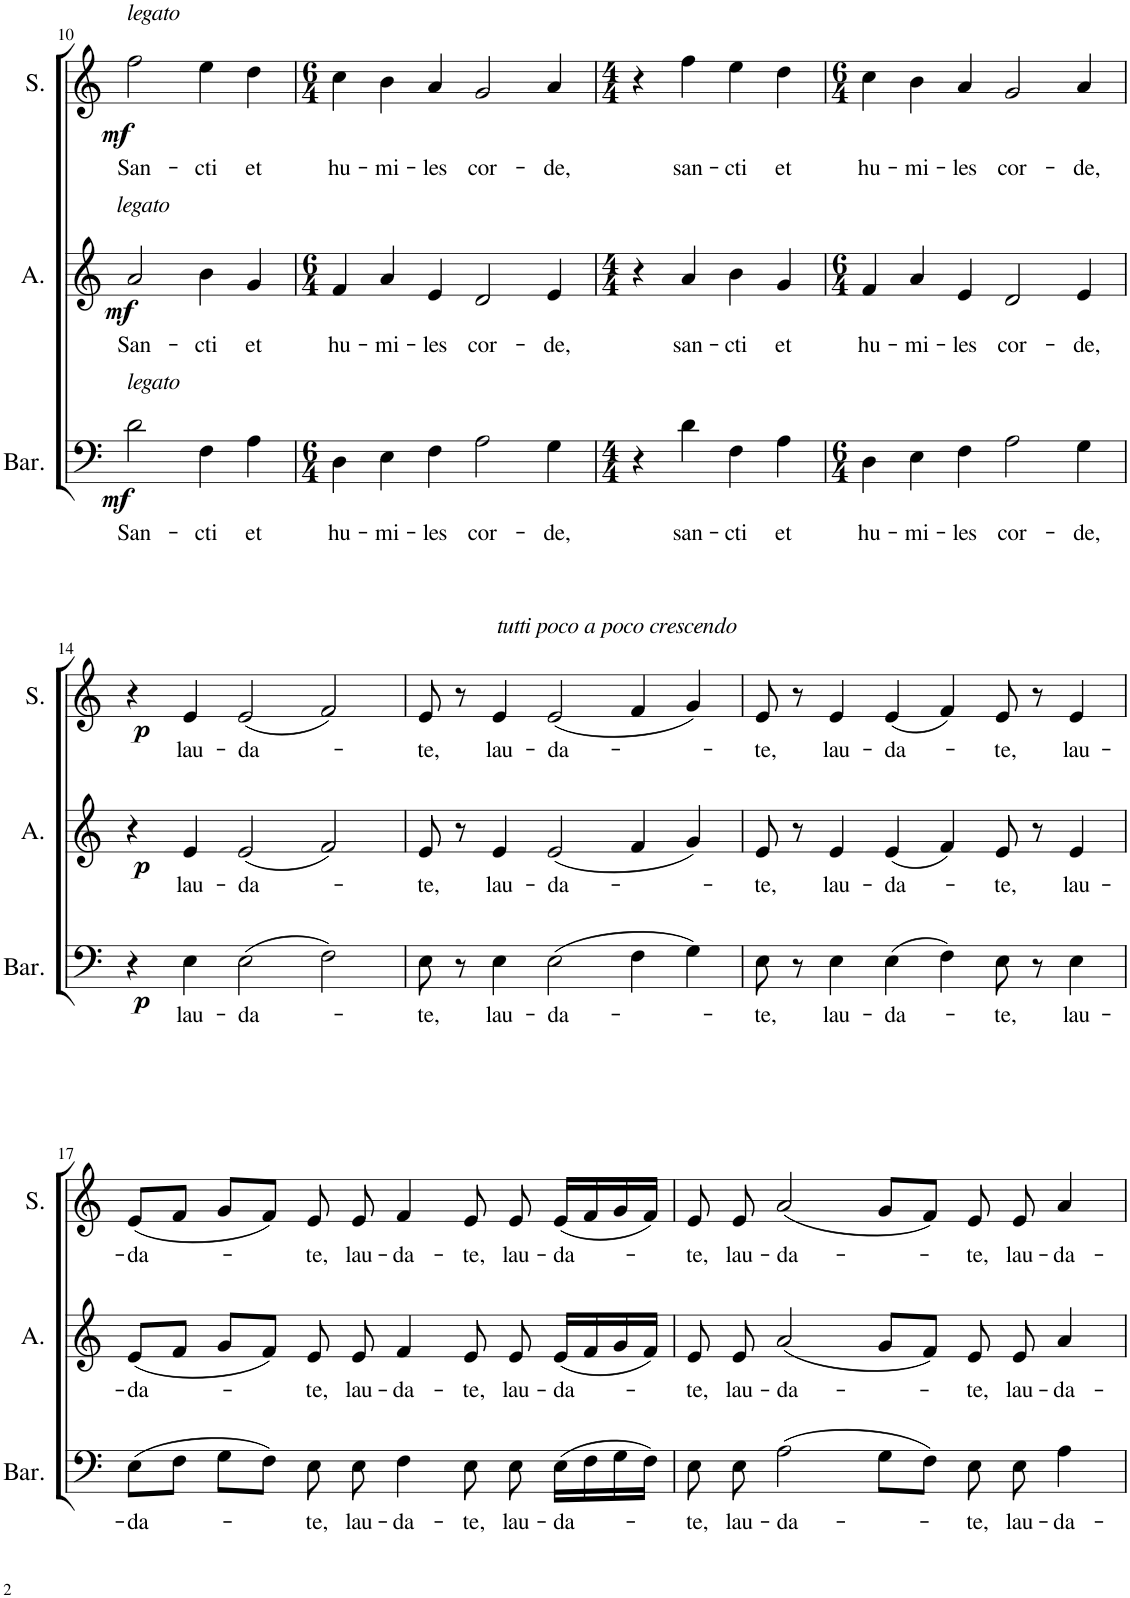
**kern	**text	**dynam	**kern	**text	**dynam	**kern	**text	**dynam
*part3	*part3	*part3	*part2	*part2	*part2	*part1	*part1	*part1
*staff3	*staff3	*staff3	*staff2	*staff2	*staff2	*staff1	*staff1	*staff1
*I"Baritone	*	*	*I"Alto	*	*	*I"Soprano	*	*
*I'Bar.	*	*	*I'A.	*	*	*I'S.	*	*
!!LO:PB:g=z
*clefF4	*	*	*clefG2	*	*	*clefG2	*	*
*k[]	*	*	*k[]	*	*	*k[]	*	*
*M4/4	*	*	*M4/4	*	*	*M4/4	*	*
=10	=10	=10	=10	=10	=10	=10	=10	=10
!	!	!	!	!	!	!LO:TX:a:i:t=legato	!	!
!	!	!	!LO:TX:a:i:t=legato	!	!	!	!	!
!LO:TX:a:i:t=legato	!	!	!	!	!	!	!	!
!	!LO:LY:b	!LO:DY:b	!	!LO:LY:b	!LO:DY:b	!	!LO:LY:b	!LO:DY:b
2d\	San-	mf	2a/	San-	mf	2ff\	San-	mf
!	!LO:LY:b	!	!	!LO:LY:b	!	!	!LO:LY:b	!
4F\	-cti	.	4b\	-cti	.	4ee\	-cti	.
!	!LO:LY:b	!	!	!LO:LY:b	!	!	!LO:LY:b	!
4A\	et	.	4g/	et	.	4dd\	et	.
=11	=11	=11	=11	=11	=11	=11	=11	=11
*M6/4	*	*	*M6/4	*	*	*M6/4	*	*
!	!LO:LY:b	!	!	!LO:LY:b	!	!	!LO:LY:b	!
4D\	hu-	.	4f/	hu-	.	4cc\	hu-	.
!	!LO:LY:b	!	!	!LO:LY:b	!	!	!LO:LY:b	!
4E\	-mi-	.	4a/	-mi-	.	4b\	-mi-	.
!	!LO:LY:b	!	!	!LO:LY:b	!	!	!LO:LY:b	!
4F\	-les	.	4e/	-les	.	4a/	-les	.
!	!LO:LY:b	!	!	!LO:LY:b	!	!	!LO:LY:b	!
2A\	cor-	.	2d/	cor-	.	2g/	cor-	.
!	!LO:LY:b	!	!	!LO:LY:b	!	!	!LO:LY:b	!
4G\	-de,	.	4e/	-de,	.	4a/	-de,	.
=12	=12	=12	=12	=12	=12	=12	=12	=12
*M4/4	*	*	*M4/4	*	*	*M4/4	*	*
4r	.	.	4r	.	.	4r	.	.
!	!LO:LY:b	!	!	!LO:LY:b	!	!	!LO:LY:b	!
4d\	san-	.	4a/	san-	.	4ff\	san-	.
!	!LO:LY:b	!	!	!LO:LY:b	!	!	!LO:LY:b	!
4F\	-cti	.	4b\	-cti	.	4ee\	-cti	.
!	!LO:LY:b	!	!	!LO:LY:b	!	!	!LO:LY:b	!
4A\	et	.	4g/	et	.	4dd\	et	.
=13	=13	=13	=13	=13	=13	=13	=13	=13
*M6/4	*	*	*M6/4	*	*	*M6/4	*	*
!	!LO:LY:b	!	!	!LO:LY:b	!	!	!LO:LY:b	!
4D\	hu-	.	4f/	hu-	.	4cc\	hu-	.
!	!LO:LY:b	!	!	!LO:LY:b	!	!	!LO:LY:b	!
4E\	-mi-	.	4a/	-mi-	.	4b\	-mi-	.
!	!LO:LY:b	!	!	!LO:LY:b	!	!	!LO:LY:b	!
4F\	-les	.	4e/	-les	.	4a/	-les	.
!	!LO:LY:b	!	!	!LO:LY:b	!	!	!LO:LY:b	!
2A\	cor-	.	2d/	cor-	.	2g/	cor-	.
!	!LO:LY:b	!	!	!LO:LY:b	!	!	!LO:LY:b	!
4G\	-de,	.	4e/	-de,	.	4a/	-de,	.
!!LO:LB:g=z
=14	=14	=14	=14	=14	=14	=14	=14	=14
!	!	!LO:DY:b	!	!	!LO:DY:b	!	!	!LO:DY:b
4r	.	p	4r	.	p	4r	.	p
!	!LO:LY:b	!	!	!LO:LY:b	!	!	!LO:LY:b	!
4E\	lau-	.	4e/	lau-	.	4e/	lau-	.
!	!LO:LY:b	!	!	!LO:LY:b	!	!	!LO:LY:b	!
(2E\	-da-	.	(2e/	-da-	.	(2e/	-da-	.
2F\)	.	.	2f/)	.	.	2f/)	.	.
=15	=15	=15	=15	=15	=15	=15	=15	=15
!	!LO:LY:b	!	!	!LO:LY:b	!	!	!LO:LY:b	!
8E\	-te,	.	8e/	-te,	.	8e/	-te,	.
8r	.	.	8r	.	.	8r	.	.
!	!	!	!	!	!	!LO:TX:a:i:t=tutti poco a poco crescendo	!	!
!	!LO:LY:b	!	!	!LO:LY:b	!	!	!LO:LY:b	!
4E\	lau-	.	4e/	lau-	.	4e/	lau-	.
!	!LO:LY:b	!	!	!LO:LY:b	!	!	!LO:LY:b	!
(2E\	-da-	.	(2e/	-da-	.	(2e/	-da-	.
4F\	.	.	4f/	.	.	4f/	.	.
4G\)	.	.	4g/)	.	.	4g/)	.	.
=16	=16	=16	=16	=16	=16	=16	=16	=16
!	!LO:LY:b	!	!	!LO:LY:b	!	!	!LO:LY:b	!
8E\	-te,	.	8e/	-te,	.	8e/	-te,	.
8r	.	.	8r	.	.	8r	.	.
!	!LO:LY:b	!	!	!LO:LY:b	!	!	!LO:LY:b	!
4E\	lau-	.	4e/	lau-	.	4e/	lau-	.
!	!LO:LY:b	!	!	!LO:LY:b	!	!	!LO:LY:b	!
(4E\	-da-	.	(4e/	-da-	.	(4e/	-da-	.
4F\)	.	.	4f/)	.	.	4f/)	.	.
!	!LO:LY:b	!	!	!LO:LY:b	!	!	!LO:LY:b	!
8E\	-te,	.	8e/	-te,	.	8e/	-te,	.
8r	.	.	8r	.	.	8r	.	.
!	!LO:LY:b	!	!	!LO:LY:b	!	!	!LO:LY:b	!
4E\	lau-	.	4e/	lau-	.	4e/	lau-	.
!!LO:LB:g=z
=17	=17	=17	=17	=17	=17	=17	=17	=17
!	!LO:LY:b	!	!	!LO:LY:b	!	!	!LO:LY:b	!
(8E\L	-da-	.	(8e/L	-da-	.	(8e/L	-da-	.
8F\J	.	.	8f/J	.	.	8f/J	.	.
8G\L	.	.	8g/L	.	.	8g/L	.	.
8F\J)	.	.	8f/J)	.	.	8f/J)	.	.
!	!LO:LY:b	!	!	!LO:LY:b	!	!	!LO:LY:b	!
8E\	-te,	.	8e/	-te,	.	8e/	-te,	.
!	!LO:LY:b	!	!	!LO:LY:b	!	!	!LO:LY:b	!
8E\	lau-	.	8e/	lau-	.	8e/	lau-	.
!	!LO:LY:b	!	!	!LO:LY:b	!	!	!LO:LY:b	!
4F\	-da-	.	4f/	-da-	.	4f/	-da-	.
!	!LO:LY:b	!	!	!LO:LY:b	!	!	!LO:LY:b	!
8E\	-te,	.	8e/	-te,	.	8e/	-te,	.
!	!LO:LY:b	!	!	!LO:LY:b	!	!	!LO:LY:b	!
8E\	lau-	.	8e/	lau-	.	8e/	lau-	.
!	!LO:LY:b	!	!	!LO:LY:b	!	!	!LO:LY:b	!
(16E\LL	-da-	.	(16e/LL	-da-	.	(16e/LL	-da-	.
16F\	.	.	16f/	.	.	16f/	.	.
16G\	.	.	16g/	.	.	16g/	.	.
16F\JJ)	.	.	16f/JJ)	.	.	16f/JJ)	.	.
=18	=18	=18	=18	=18	=18	=18	=18	=18
!	!LO:LY:b	!	!	!LO:LY:b	!	!	!LO:LY:b	!
8E\	-te,	.	8e/	-te,	.	8e/	-te,	.
!	!LO:LY:b	!	!	!LO:LY:b	!	!	!LO:LY:b	!
8E\	lau-	.	8e/	lau-	.	8e/	lau-	.
!	!LO:LY:b	!	!	!LO:LY:b	!	!	!LO:LY:b	!
(2A\	-da-	.	(2a/	-da-	.	(2a/	-da-	.
8G\L	.	.	8g/L	.	.	8g/L	.	.
8F\J)	.	.	8f/J)	.	.	8f/J)	.	.
!	!LO:LY:b	!	!	!LO:LY:b	!	!	!LO:LY:b	!
8E\	-te,	.	8e/	-te,	.	8e/	-te,	.
!	!LO:LY:b	!	!	!LO:LY:b	!	!	!LO:LY:b	!
8E\	lau-	.	8e/	lau-	.	8e/	lau-	.
!	!LO:LY:b	!	!	!LO:LY:b	!	!	!LO:LY:b	!
4A\	-da-	.	4a/	-da-	.	4a/	-da-	.
=	=	=	=	=	=	=	=	=
*-	*-	*-	*-	*-	*-	*-	*-	*-
